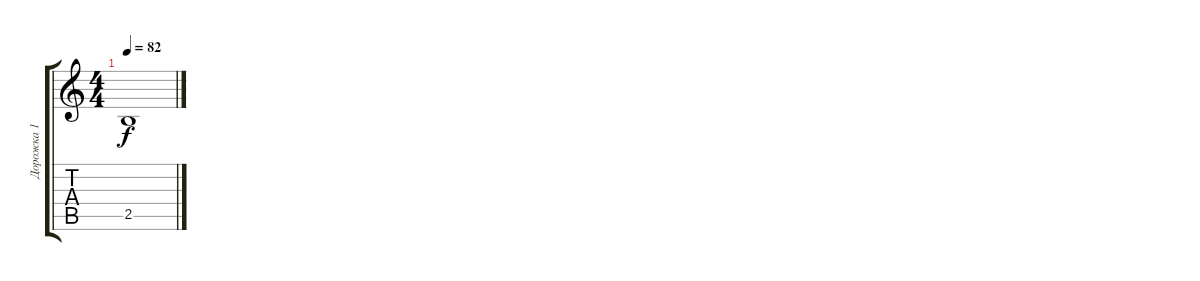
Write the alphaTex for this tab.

\track ("Дорожка 1" "Дорожка 1") {instrument acousticguitarsteel}
\staff {score tabs}
\tuning (E4 B3 G3 D3 A2 E2) {hide}
\ts (4 4)
\tempo 82
\clef g2
\ks c
2.5{t}.1{dy f}
